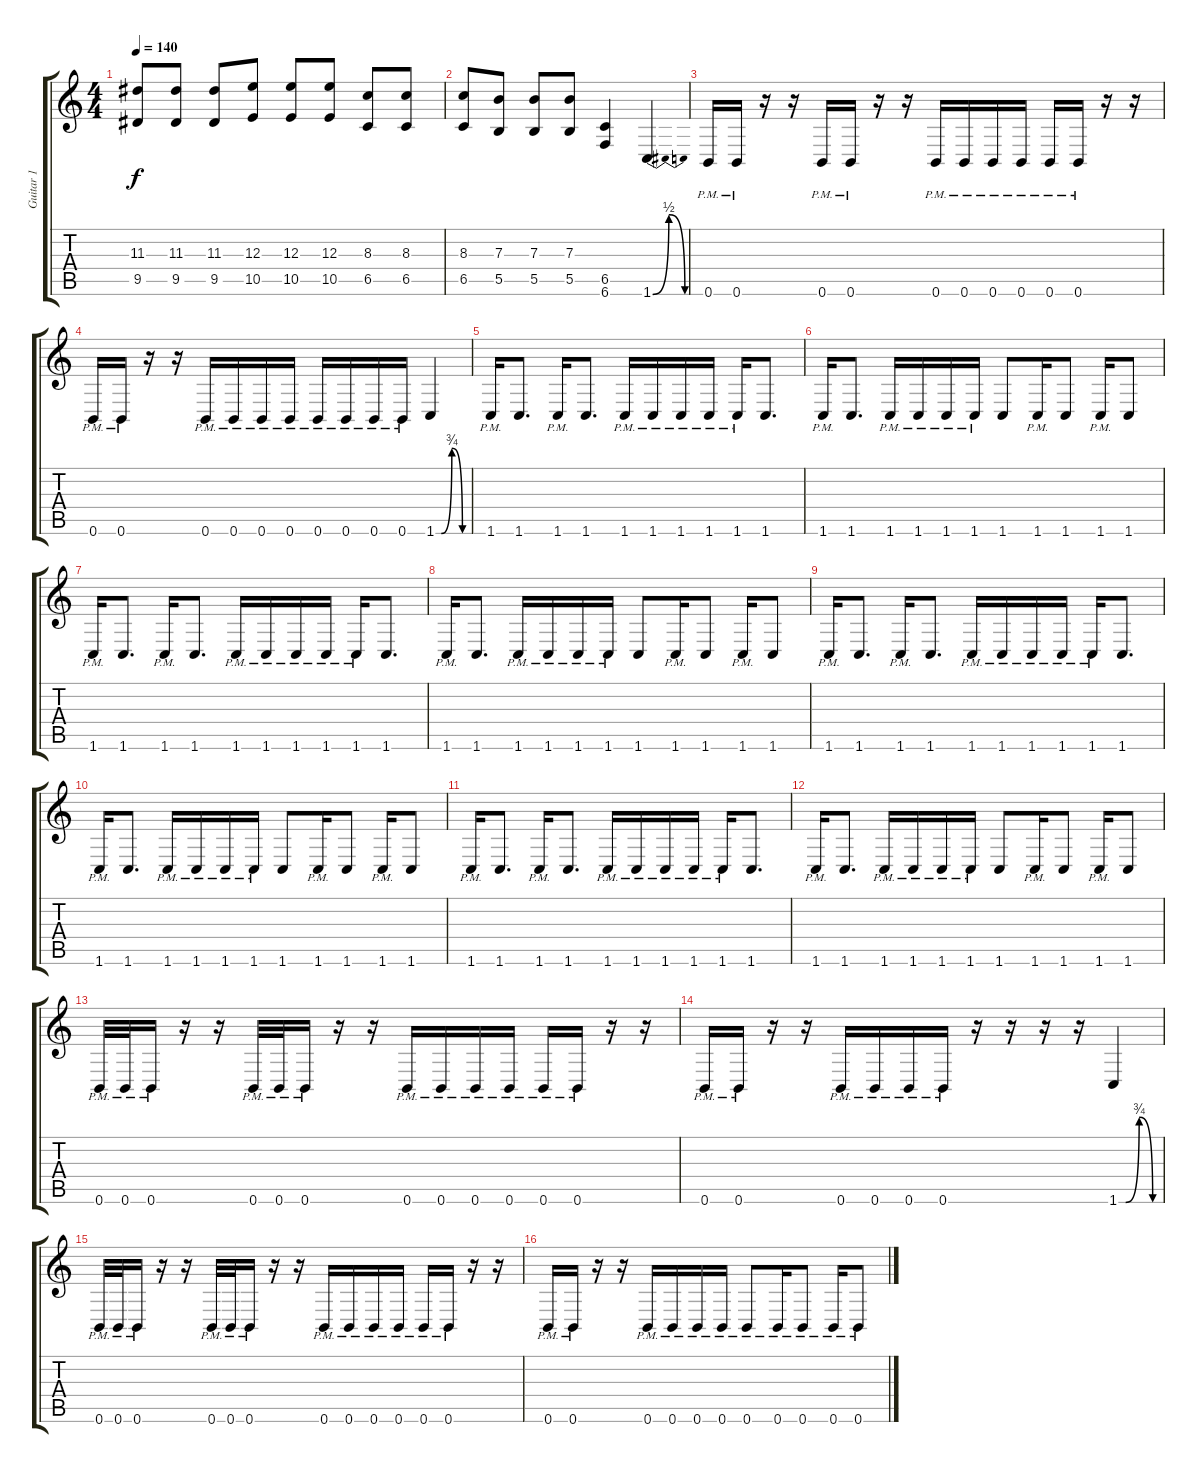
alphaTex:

\track ("Guitar 1" "Guitar 1") {instrument distortionguitar}
\staff {score tabs}
\tuning (Db4 Ab3 E3 B2 Gb2 B1) {hide}
\ts (4 4)
\tempo 140
\clef g2
\ks c
(11.3 9.5).8{dy f} (11.3 9.5).8 (11.3 9.5).8 (12.3 10.5).8 (12.3 10.5).8 (12.3 10.5).8 (8.3 6.5).8 (8.3 6.5).8 |
(8.3 6.5).8 (7.3 5.5).8 (7.3 5.5).8 (7.3 5.5).8 (6.5 6.6).4 1.6{be (bendrelease 0 0 30 2 30 2 60 0)}.4 |
0.6{pm}.16 0.6{pm}.16 r.16 r.16 0.6{pm}.16 0.6{pm}.16 r.16 r.16 0.6{pm}.16 0.6{pm}.16 0.6{pm}.16 0.6{pm}.16 0.6{pm}.16 0.6{pm}.16 r.16 r.16 |
0.6{pm}.16 0.6{pm}.16 r.16 r.16 0.6{pm}.16 0.6{pm}.16 0.6{pm}.16 0.6{pm}.16 0.6{pm}.16 0.6{pm}.16 0.6{pm}.16 0.6{pm}.16 1.6{be (custom 0 0 10 0 30 3 50 0 60 0)}.4 |
1.6{pm}.16 1.6.8{d} 1.6{pm}.16 1.6.8{d} 1.6{pm}.16 1.6{pm}.16 1.6{pm}.16 1.6{pm}.16 1.6{pm}.16 1.6.8{d} |
1.6{pm}.16 1.6.8{d} 1.6{pm}.16 1.6{pm}.16 1.6{pm}.16 1.6{pm}.16 1.6.8 1.6{pm}.16 1.6.8 1.6{pm}.16 1.6.8 |
1.6{pm}.16 1.6.8{d} 1.6{pm}.16 1.6.8{d} 1.6{pm}.16 1.6{pm}.16 1.6{pm}.16 1.6{pm}.16 1.6{pm}.16 1.6.8{d} |
1.6{pm}.16 1.6.8{d} 1.6{pm}.16 1.6{pm}.16 1.6{pm}.16 1.6{pm}.16 1.6.8 1.6{pm}.16 1.6.8 1.6{pm}.16 1.6.8 |
1.6{pm}.16 1.6.8{d} 1.6{pm}.16 1.6.8{d} 1.6{pm}.16 1.6{pm}.16 1.6{pm}.16 1.6{pm}.16 1.6{pm}.16 1.6.8{d} |
1.6{pm}.16 1.6.8{d} 1.6{pm}.16 1.6{pm}.16 1.6{pm}.16 1.6{pm}.16 1.6.8 1.6{pm}.16 1.6.8 1.6{pm}.16 1.6.8 |
1.6{pm}.16 1.6.8{d} 1.6{pm}.16 1.6.8{d} 1.6{pm}.16 1.6{pm}.16 1.6{pm}.16 1.6{pm}.16 1.6{pm}.16 1.6.8{d} |
1.6{pm}.16 1.6.8{d} 1.6{pm}.16 1.6{pm}.16 1.6{pm}.16 1.6{pm}.16 1.6.8 1.6{pm}.16 1.6.8 1.6{pm}.16 1.6.8 |
0.6{pm}.32 0.6{pm}.32 0.6{pm}.16 r.16 r.16 0.6{pm}.32 0.6{pm}.32 0.6{pm}.16 r.16 r.16 0.6{pm}.16 0.6{pm}.16 0.6{pm}.16 0.6{pm}.16 0.6{pm}.16 0.6{pm}.16 r.16 r.16 |
0.6{pm}.16 0.6{pm}.16 r.16 r.16 0.6{pm}.16 0.6{pm}.16 0.6{pm}.16 0.6{pm}.16 r.16 r.16 r.16 r.16 1.6{be (custom 0 0 10 0 30 3 50 0 60 0)}.4 |
0.6{pm}.32 0.6{pm}.32 0.6{pm}.16 r.16 r.16 0.6{pm}.32 0.6{pm}.32 0.6{pm}.16 r.16 r.16 0.6{pm}.16 0.6{pm}.16 0.6{pm}.16 0.6{pm}.16 0.6{pm}.16 0.6{pm}.16 r.16 r.16 |
0.6{pm}.16 0.6{pm}.16 r.16 r.16 0.6{pm}.16 0.6{pm}.16 0.6{pm}.16 0.6{pm}.16 0.6{pm}.8 0.6{pm}.16 0.6{pm}.8 0.6{pm}.16 0.6{pm}.8
